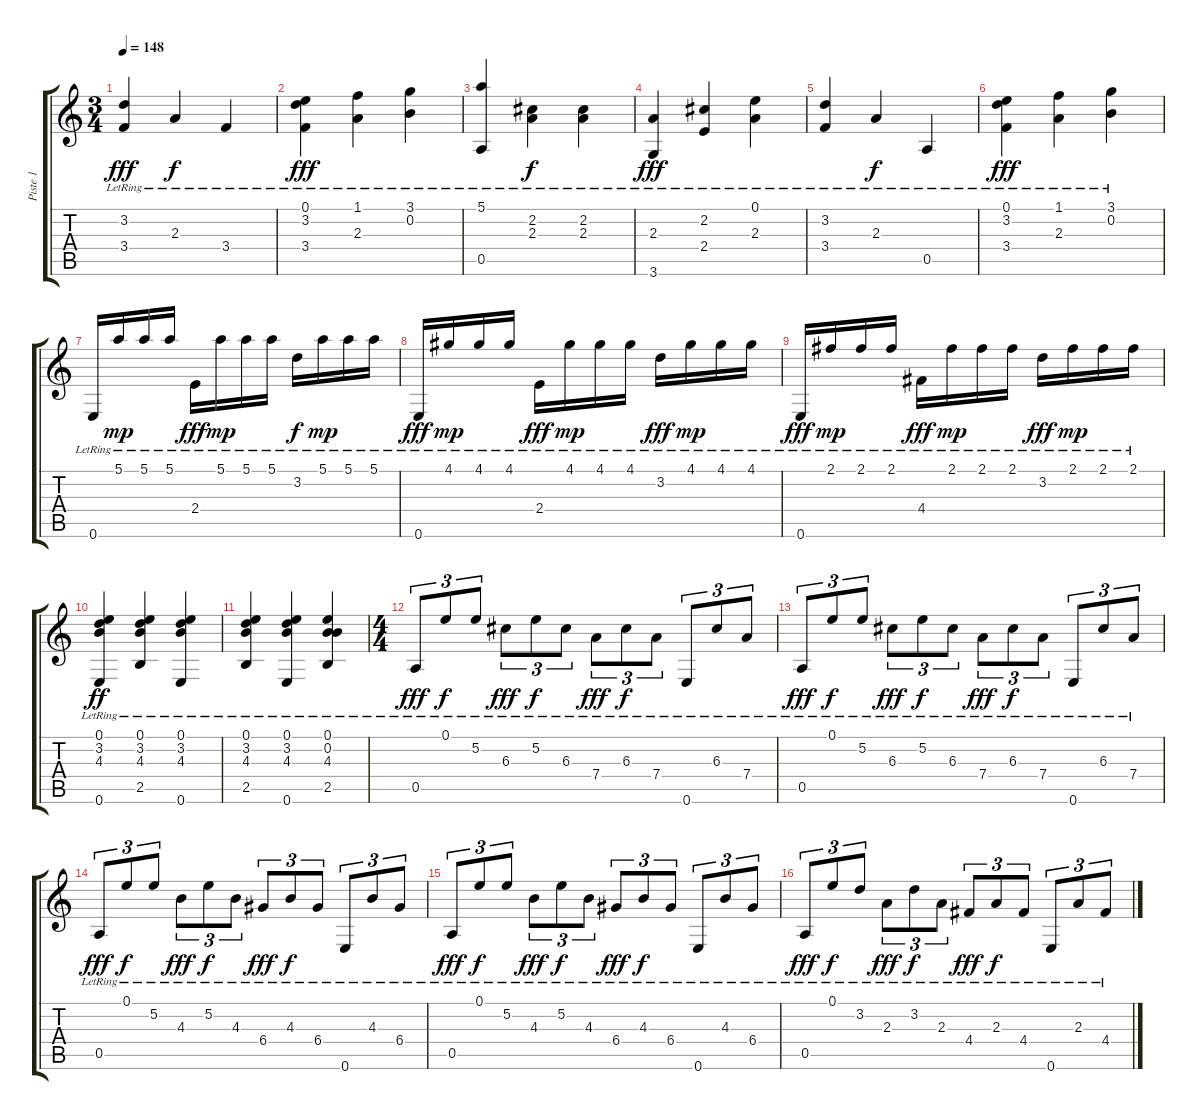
\track ("Piste 1" "Piste 1") {instrument acousticguitarnylon}
\staff {score tabs}
\tuning (E4 B3 G3 D3 A2 E2) {hide}
\ts (3 4)
\tempo 148
\clef g2
\ks c
(3.2{lr} 3.4{lr}).4{dy fff} 2.3{lr}.4{dy f} 3.4{lr}.4 |
(0.1{lr} 3.2{lr} 3.4{lr}).4{dy fff} (1.1{lr} 2.3{lr}).4 (3.1{lr} 0.2{lr}).4 |
(5.1{lr} 0.5{lr}).4 (2.2{lr} 2.3{lr}).4{dy f} (2.2{lr} 2.3{lr}).4 |
(2.3{lr} 3.6{lr}).4{dy fff} (2.2{lr} 2.4{lr}).4 (0.1{lr} 2.3{lr}).4 |
(3.2{lr} 3.4{lr}).4 2.3{lr}.4{dy f} 0.5{lr}.4 |
(0.1{lr} 3.2{lr} 3.4{lr}).4{dy fff} (1.1{lr} 2.3{lr}).4 (3.1{lr} 0.2{lr}).4 |
0.6{lr}.16 5.1{lr}.16{dy mp} 5.1{lr}.16 5.1{lr}.16 2.4{lr}.16{dy fff} 5.1{lr}.16{dy mp} 5.1{lr}.16 5.1{lr}.16 3.2{lr}.16{dy f} 5.1{lr}.16{dy mp} 5.1{lr}.16 5.1{lr}.16 |
0.6{lr}.16{dy fff} 4.1{lr}.16{dy mp} 4.1{lr}.16 4.1{lr}.16 2.4{lr}.16{dy fff} 4.1{lr}.16{dy mp} 4.1{lr}.16 4.1{lr}.16 3.2{lr}.16{dy fff} 4.1{lr}.16{dy mp} 4.1{lr}.16 4.1{lr}.16 |
0.6{lr}.16{dy fff} 2.1{lr}.16{dy mp} 2.1{lr}.16 2.1{lr}.16 4.4{lr}.16{dy fff} 2.1{lr}.16{dy mp} 2.1{lr}.16 2.1{lr}.16 3.2{lr}.16{dy fff} 2.1{lr}.16{dy mp} 2.1{lr}.16 2.1{lr}.16 |
(0.1{lr} 3.2{lr} 4.3{lr} 0.6{lr}).4{dy ff} (0.1{lr} 3.2{lr} 4.3{lr} 2.5{lr}).4 (0.1{lr} 3.2{lr} 4.3{lr} 0.6{lr}).4 |
(0.1{lr} 3.2{lr} 4.3{lr} 2.5{lr}).4 (0.1{lr} 3.2{lr} 4.3{lr} 0.6{lr}).4 (0.1{lr} 0.2{lr} 4.3{lr} 2.5{lr}).4 |
\ts (4 4)
0.5{lr}.8{tu (3 2) dy fff} 0.1{lr}.8{tu (3 2) dy f} 5.2{lr}.8{tu (3 2)} 6.3{lr}.8{tu (3 2) dy fff} 5.2{lr}.8{tu (3 2) dy f} 6.3{lr}.8{tu (3 2)} 7.4{lr}.8{tu (3 2) dy fff} 6.3{lr}.8{tu (3 2) dy f} 7.4{lr}.8{tu (3 2)} 0.6{lr}.8{tu (3 2)} 6.3{lr}.8{tu (3 2)} 7.4{lr}.8{tu (3 2)} |
0.5{lr}.8{tu (3 2) dy fff} 0.1{lr}.8{tu (3 2) dy f} 5.2{lr}.8{tu (3 2)} 6.3{lr}.8{tu (3 2) dy fff} 5.2{lr}.8{tu (3 2) dy f} 6.3{lr}.8{tu (3 2)} 7.4{lr}.8{tu (3 2) dy fff} 6.3{lr}.8{tu (3 2) dy f} 7.4{lr}.8{tu (3 2)} 0.6{lr}.8{tu (3 2)} 6.3{lr}.8{tu (3 2)} 7.4{lr}.8{tu (3 2)} |
0.5{lr}.8{tu (3 2) dy fff} 0.1{lr}.8{tu (3 2) dy f} 5.2{lr}.8{tu (3 2)} 4.3{lr}.8{tu (3 2) dy fff} 5.2{lr}.8{tu (3 2) dy f} 4.3{lr}.8{tu (3 2)} 6.4{lr}.8{tu (3 2) dy fff} 4.3{lr}.8{tu (3 2) dy f} 6.4{lr}.8{tu (3 2)} 0.6{lr}.8{tu (3 2)} 4.3{lr}.8{tu (3 2)} 6.4{lr}.8{tu (3 2)} |
0.5{lr}.8{tu (3 2) dy fff} 0.1{lr}.8{tu (3 2) dy f} 5.2{lr}.8{tu (3 2)} 4.3{lr}.8{tu (3 2) dy fff} 5.2{lr}.8{tu (3 2) dy f} 4.3{lr}.8{tu (3 2)} 6.4{lr}.8{tu (3 2) dy fff} 4.3{lr}.8{tu (3 2) dy f} 6.4{lr}.8{tu (3 2)} 0.6{lr}.8{tu (3 2)} 4.3{lr}.8{tu (3 2)} 6.4{lr}.8{tu (3 2)} |
0.5{lr}.8{tu (3 2) dy fff} 0.1{lr}.8{tu (3 2) dy f} 3.2{lr}.8{tu (3 2)} 2.3{lr}.8{tu (3 2) dy fff} 3.2{lr}.8{tu (3 2) dy f} 2.3{lr}.8{tu (3 2)} 4.4{lr}.8{tu (3 2) dy fff} 2.3{lr}.8{tu (3 2) dy f} 4.4{lr}.8{tu (3 2)} 0.6{lr}.8{tu (3 2)} 2.3{lr}.8{tu (3 2)} 4.4{lr}.8{tu (3 2)}
